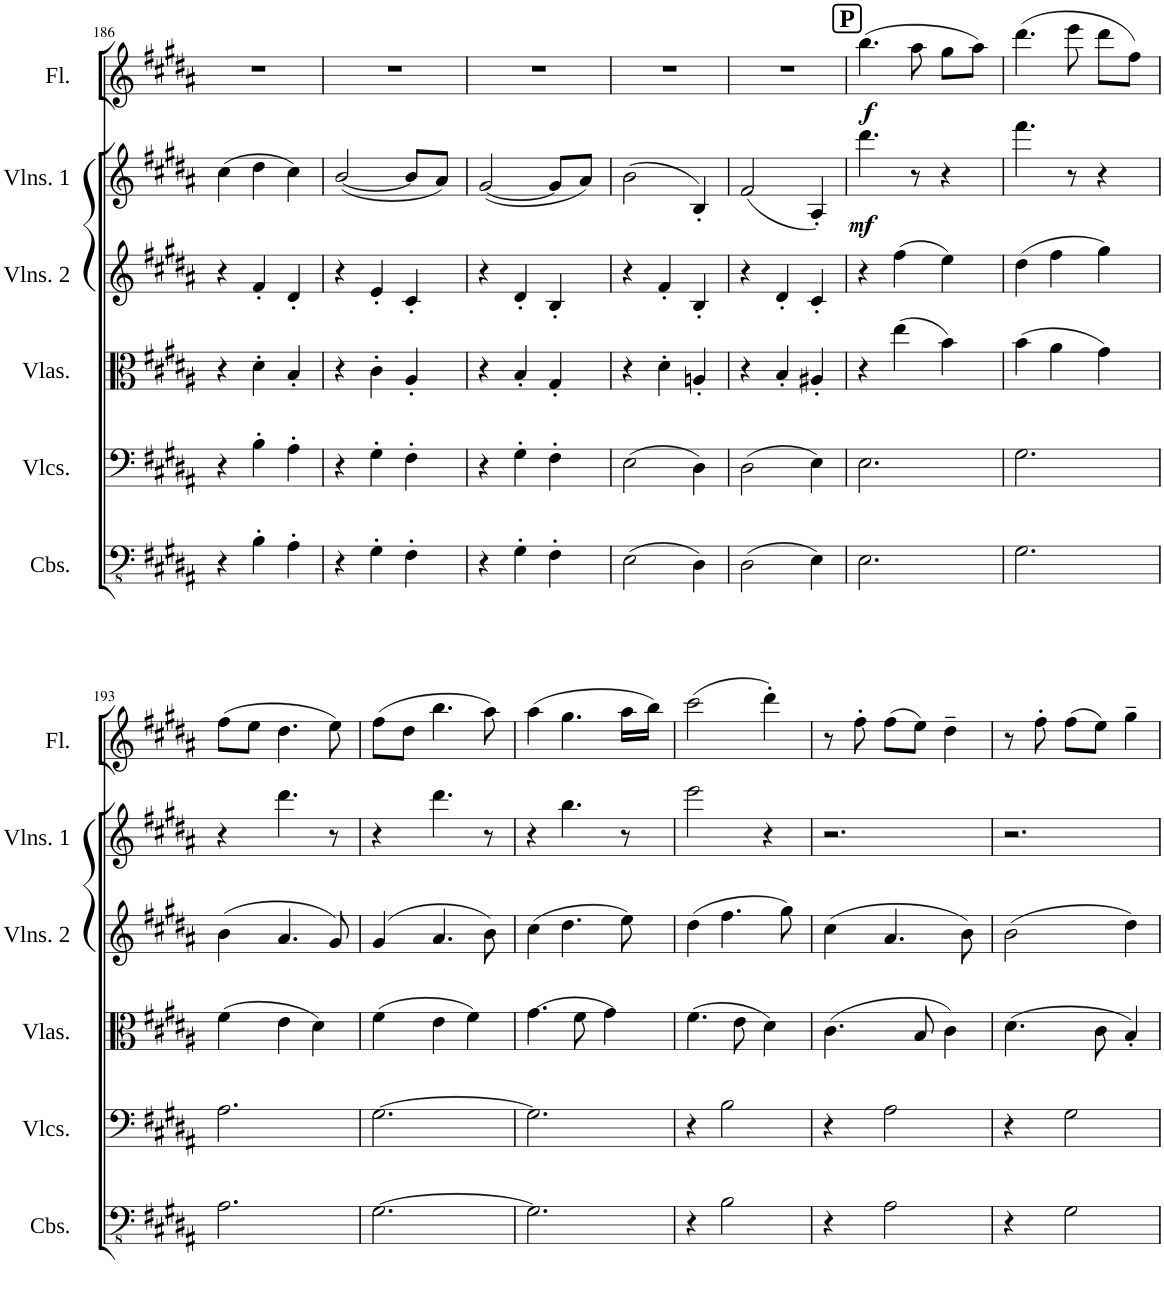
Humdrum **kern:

**kern	**kern	**kern	**kern	**kern	**dynam	**kern	**dynam
*part6	*part5	*part4	*part3	*part2	*part2	*part1	*part1
*staff6	*staff5	*staff4	*staff3	*staff2	*staff2	*staff1	*staff1
*I"Contrabasses	*I"Violoncellos	*I"Violas	*I"Violins 2	*I"Violins 1	*	*I"Flute	*
*I'Cbs.	*I'Vlcs.	*I'Vlas.	*I'Vlns. 2	*I'Vlns. 1	*	*I'Fl.	*
!!LO:PB:g=z
*clefFv4	*clefF4	*clefC3	*clefG2	*clefG2	*	*clefG2	*
*k[f#c#g#d#a#]	*k[f#c#g#d#a#]	*k[f#c#g#d#a#]	*k[f#c#g#d#a#]	*k[f#c#g#d#a#]	*	*k[f#c#g#d#a#]	*
*M3/4	*M3/4	*M3/4	*M3/4	*M3/4	*	*M3/4	*
=186	=186	=186	=186	=186	=186	=186	=186
4r	4r	4r	4r	(4cc#\	.	2.r	.
4BB'\	4B'\	4d#'\	4f#'/	4dd#\	.	.	.
4AA#'\	4A#'\	4B'/	4d#'/	4cc#\)	.	.	.
=187	=187	=187	=187	=187	=187	=187	=187
4r	4r	4r	4r	([2b/	.	2.r	.
4GG#'\	4G#'\	4c#'\	4e'/	.	.	.	.
4FF#'\	4F#'\	4A#'/	4c#'/	8b/L]	.	.	.
.	.	.	.	8a#/J)	.	.	.
=188	=188	=188	=188	=188	=188	=188	=188
4r	4r	4r	4r	([2g#/	.	2.r	.
4GG#'\	4G#'\	4B'/	4d#'/	.	.	.	.
4FF#'\	4F#'\	4G#'/	4B'/	8g#/L]	.	.	.
.	.	.	.	8a#/J)	.	.	.
=189	=189	=189	=189	=189	=189	=189	=189
(2EE\	(2E\	4r	4r	(2b\	.	2.r	.
.	.	4d#'\	4f#'/	.	.	.	.
4DD#\)	4D#\)	4An'/	4B'/	4B'/)	.	.	.
=190	=190	=190	=190	=190	=190	=190	=190
(2DD#\	(2D#\	4r	4r	(2f#/	.	2.r	.
.	.	4B'/	4d#'/	.	.	.	.
4EE\)	4E\)	4A#X'/	4c#'/	4A#'/)	.	.	.
!!LO:REH:place=s1:a:B:cj:fs=13.5337:t=P
=191	=191	=191	=191	=191	=191	=191	=191
!	!	!	!	!	!LO:DY:b	!	!LO:DY:b
2.EE\	2.E\	4r	4r	4.ddd#\	mf	(4.bb\	f
.	.	(4ee\	(4ff#\	.	.	.	.
.	.	.	.	8r	.	8aa#\	.
.	.	4b\)	4ee\)	4r	.	8gg#\L	.
.	.	.	.	.	.	8aa#\J)	.
=192	=192	=192	=192	=192	=192	=192	=192
2.GG#\	2.G#\	(4b\	(4dd#\	4.fff#\	.	(4.ddd#\	.
.	.	4a#\	4ff#\	.	.	.	.
.	.	.	.	8r	.	8eee\	.
.	.	4g#\)	4gg#\)	4r	.	8ddd#\L	.
.	.	.	.	.	.	8ff#\J)	.
!!LO:LB:g=z
=193	=193	=193	=193	=193	=193	=193	=193
2.AA#\	2.A#\	(4f#\	(4b\	4r	.	(8ff#\L	.
.	.	.	.	.	.	8ee\J	.
.	.	4e\	4.a#/	4.ddd#\	.	4.dd#\	.
.	.	4d#\)	.	.	.	.	.
.	.	.	8g#/)	8r	.	8ee\)	.
=194	=194	=194	=194	=194	=194	=194	=194
[2.GG#\	[2.G#\	(4f#\	(4g#/	4r	.	(8ff#\L	.
.	.	.	.	.	.	8dd#\J	.
.	.	4e\	4.a#/	4.ddd#\	.	4.bb\	.
.	.	4f#\)	.	.	.	.	.
.	.	.	8b\)	8r	.	8aa#\)	.
=195	=195	=195	=195	=195	=195	=195	=195
2.GG#\]	2.G#\]	(4.g#\	(4cc#\	4r	.	(4aa#\	.
.	.	.	4.dd#\	4.bb\	.	4.gg#\	.
.	.	8f#\	.	.	.	.	.
.	.	4g#\)	.	.	.	.	.
.	.	.	8ee\)	8r	.	16aa#\LL	.
.	.	.	.	.	.	16bb\JJ)	.
=196	=196	=196	=196	=196	=196	=196	=196
4r	4r	(4.f#\	(4dd#\	2eee\	.	(2ccc#\	.
2BB\	2B\	.	4.ff#\	.	.	.	.
.	.	8e\	.	.	.	.	.
.	.	4d#\)	.	4r	.	4ddd#'\)	.
.	.	.	8gg#\)	.	.	.	.
=197	=197	=197	=197	=197	=197	=197	=197
4r	4r	(4.c#\	(4cc#\	2.r	.	8r	.
.	.	.	.	.	.	8ff#'\	.
2AA#\	2A#\	.	4.a#/	.	.	(8ff#\L	.
.	.	8B/	.	.	.	8ee\J)	.
.	.	4c#\)	.	.	.	4dd#~\	.
.	.	.	8b\)	.	.	.	.
=198	=198	=198	=198	=198	=198	=198	=198
4r	4r	(4.d#\	(2b\	2.r	.	8r	.
.	.	.	.	.	.	8ff#'\	.
2GG#\	2G#\	.	.	.	.	(8ff#\L	.
.	.	8c#\	.	.	.	8ee\J)	.
.	.	4B'/)	4dd#\)	.	.	4gg#~\	.
=	=	=	=	=	=	=	=
*-	*-	*-	*-	*-	*-	*-	*-
